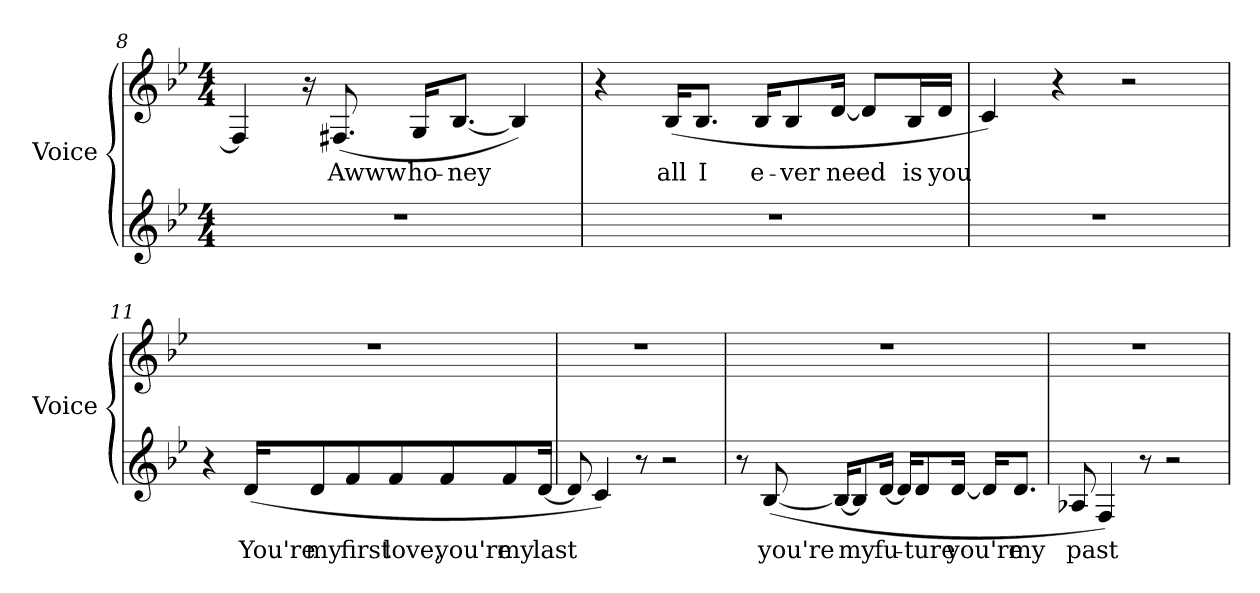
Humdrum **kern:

**kern	**text	**kern	**text
*part2	*part2	*part1	*part1
*staff2	*staff2	*staff1	*staff1
*I"Voice	*	*I"Voice	*
*I'Voice	*	*I'Voice	*
*clefG2	*	*clefG2	*
*k[b-e-]	*	*k[b-e-]	*
*B-:	*	*B-:	*
*M4/4	*	*M4/4	*
=8	=8	=8	=8
1r	.	4Fi/]	.
.	.	16r	.
!	!	!	!LO:LY:b:color=#000000
.	.	(8.F#Xi/	Awww
!	!	!	!LO:LY:b:color=#000000
.	.	16Gi/KL	ho-
!	!	!	!LO:LY:b:color=#000000
.	.	[8.B-i/J	-ney
.	.	4B-i/])	.
=9	=9	=9	=9
1r	.	4r	.
!	!	!	!LO:LY:b:color=#000000
.	.	(16B-i/KL	all
!	!	!	!LO:LY:b:color=#000000
.	.	8.B-i/J	I
!	!	!	!LO:LY:b:color=#000000
.	.	16B-i/KL	e-
!	!	!	!LO:LY:b:color=#000000
.	.	8B-i/	-ver
!	!	!	!LO:LY:b:color=#000000
.	.	[16di/Jk	need
.	.	8di/L]	.
!	!	!	!LO:LY:b:color=#000000
.	.	16B-i/L	is
!	!	!	!LO:LY:b:color=#000000
.	.	16di/JJ	you
!!LO:LB:g=z
=10	=10	=10	=10
1r	.	4ci/)	.
.	.	4r	.
.	.	2r	.
=11	=11	=11	=11
4r	.	1r	.
!	!LO:LY:b:color=#000000	!	!
(16di/KL	You're	.	.
!	!LO:LY:b:color=#000000	!	!
8di/	my	.	.
!	!LO:LY:b:color=#000000	!	!
8fi/	first	.	.
!	!LO:LY:b:color=#000000	!	!
8fi/	love,	.	.
!	!LO:LY:b:color=#000000	!	!
8fi/	you're	.	.
!	!LO:LY:b:color=#000000	!	!
8fi/	my	.	.
!	!LO:LY:b:color=#000000	!	!
[16di/Jk	last	.	.
=12	=12	=12	=12
8di/]	.	1r	.
4ci/)	.	.	.
8r	.	.	.
2r	.	.	.
!!LO:LB:g=z
=13	=13	=13	=13
8r	.	1r	.
!	!LO:LY:b:color=#000000	!	!
([8B-i/	you're	.	.
16B-i/KL_	.	.	.
!	!LO:LY:b:color=#000000	!	!
8B-i/]	my	.	.
!	!LO:LY:b:color=#000000	!	!
[16di/Jk	fu-	.	.
16di/KL]	.	.	.
!	!LO:LY:b:color=#000000	!	!
8di/	-ture	.	.
!	!LO:LY:b:color=#000000	!	!
[16di/Jk	you're	.	.
16di/KL]	.	.	.
!	!LO:LY:b:color=#000000	!	!
8.di/J	my	.	.
=14	=14	=14	=14
!	!LO:LY:b:color=#000000	!	!
8A-Xi/	past	1r	.
4Fi/)	.	.	.
8r	.	.	.
2r	.	.	.
=	=	=	=
*-	*-	*-	*-
